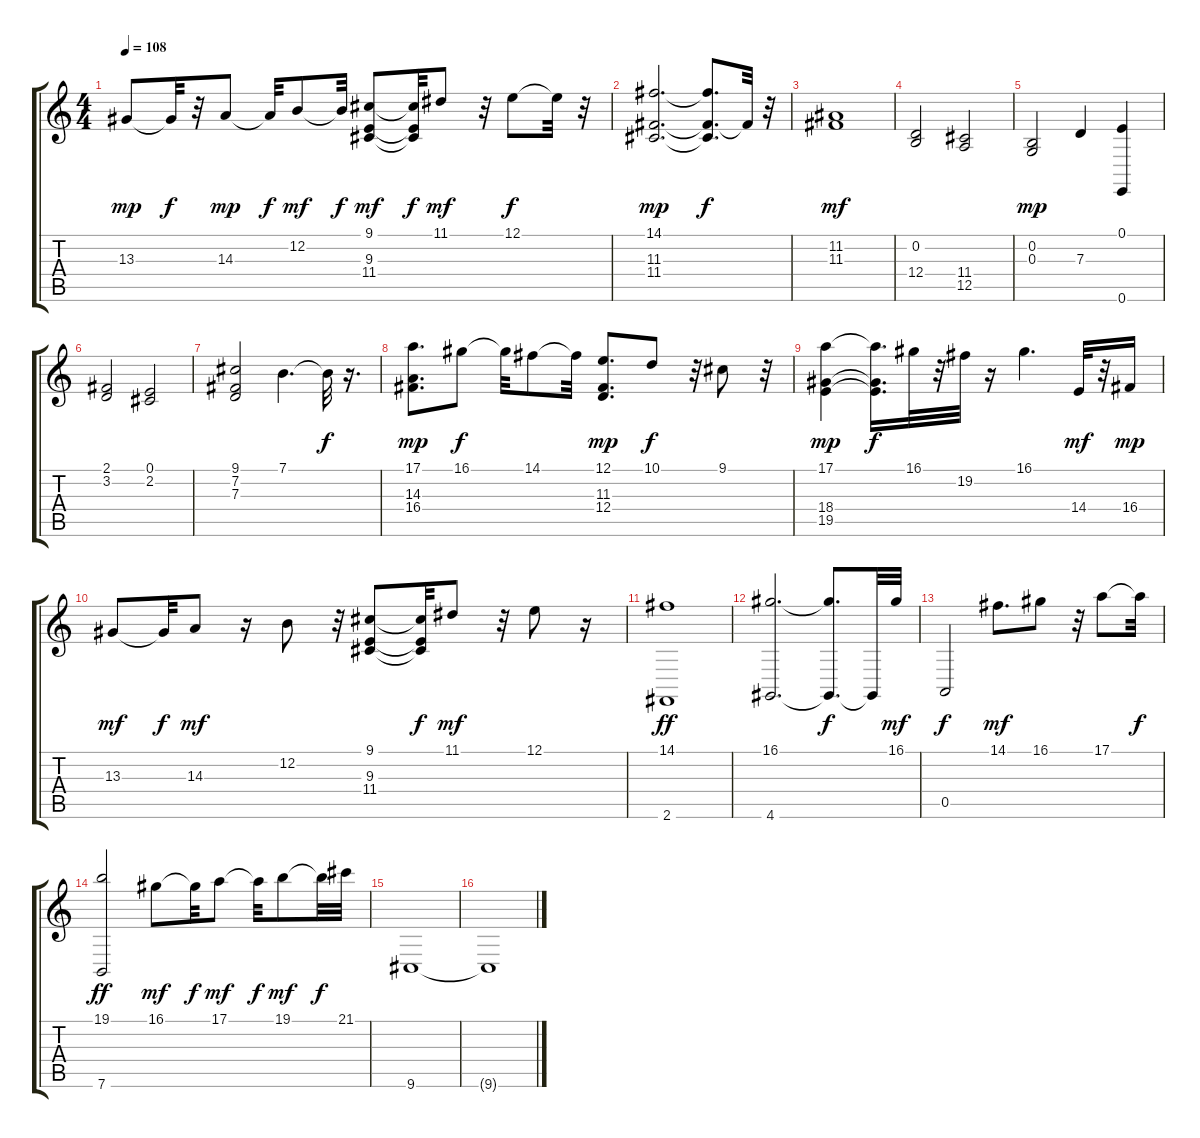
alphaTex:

\track "" {instrument synthbrass1}
\staff {score tabs}
\tuning (E4 B3 G3 D3 A2 E2) {hide}
\ts (4 4)
\tempo 108
\clef g2
\ks c
13.3.8{dy mp} 13.3{t}.32{dy f} r.32 14.3.8{dy mp} 14.3{t}.32{dy f} 12.2.8{dy mf} 12.2{t}.32{dy f} (9.1 9.3 11.4).8{dy mf} (9.1{t} 9.3{t} 11.4{t}).32{dy f} 11.1.8{dy mf} r.32 12.1.8{dy f} 12.1{t}.32 r.32 |
(14.1 11.3 11.4).2{d dy mp} (14.1{t} 11.3{t} 11.4{t}).8{d dy f} 11.3{t}.32 r.32 |
(11.2 11.3).1{dy mf} |
(0.2 12.4).2 (11.4 12.5).2 |
(0.2 0.3).2{dy mp} 7.3.4 (0.1 0.6).4 |
(2.1 3.2).2 (0.1 2.2).2 |
(9.1 7.2 7.3).2 7.1.4{d} 7.1{t}.32{dy f} r.16{d} |
(17.1 14.3 16.4).8{d dy mp} 16.1.8{dy f} 16.1{t}.32 14.1.8 14.1{t}.32 (12.1 11.3 12.4).8{d dy mp} 10.1.8{dy f} r.32 9.1.8 r.32 |
(17.1 18.4 19.5).4{dy mp} (17.1{t} 18.4{t} 19.5{t}).16{d dy f} 16.1.32 r.32 19.2.32 r.16 16.1.4{d} 14.4.32{dy mf} r.32 16.4.16{dy mp} |
13.3.8{dy mf} 13.3{t}.32{dy f} 14.3.8{dy mf} r.16 12.2.8 r.32 (9.1 9.3 11.4).8 (9.1{t} 9.3{t} 11.4{t}).32{dy f} 11.1.8{dy mf} r.32 12.1.8 r.16 |
(14.1 2.6).1{dy ff} |
(16.1 4.6).2{d} (16.1{t} 4.6{t}).8{d dy f} 4.6{t}.32 16.1.32{dy mf} |
0.5.2{dy f} 14.1.8{d dy mf} 16.1.8 r.32 17.1.8 17.1{t}.32{dy f} |
(19.1 7.6).2{dy ff} 16.1.8{dy mf} 16.1{t}.32{dy f} 17.1.8{dy mf} 17.1{t}.32{dy f} 19.1.8{dy mf} 19.1{t}.32{dy f} 21.1.32 |
9.6.1 |
9.6{t}.1
